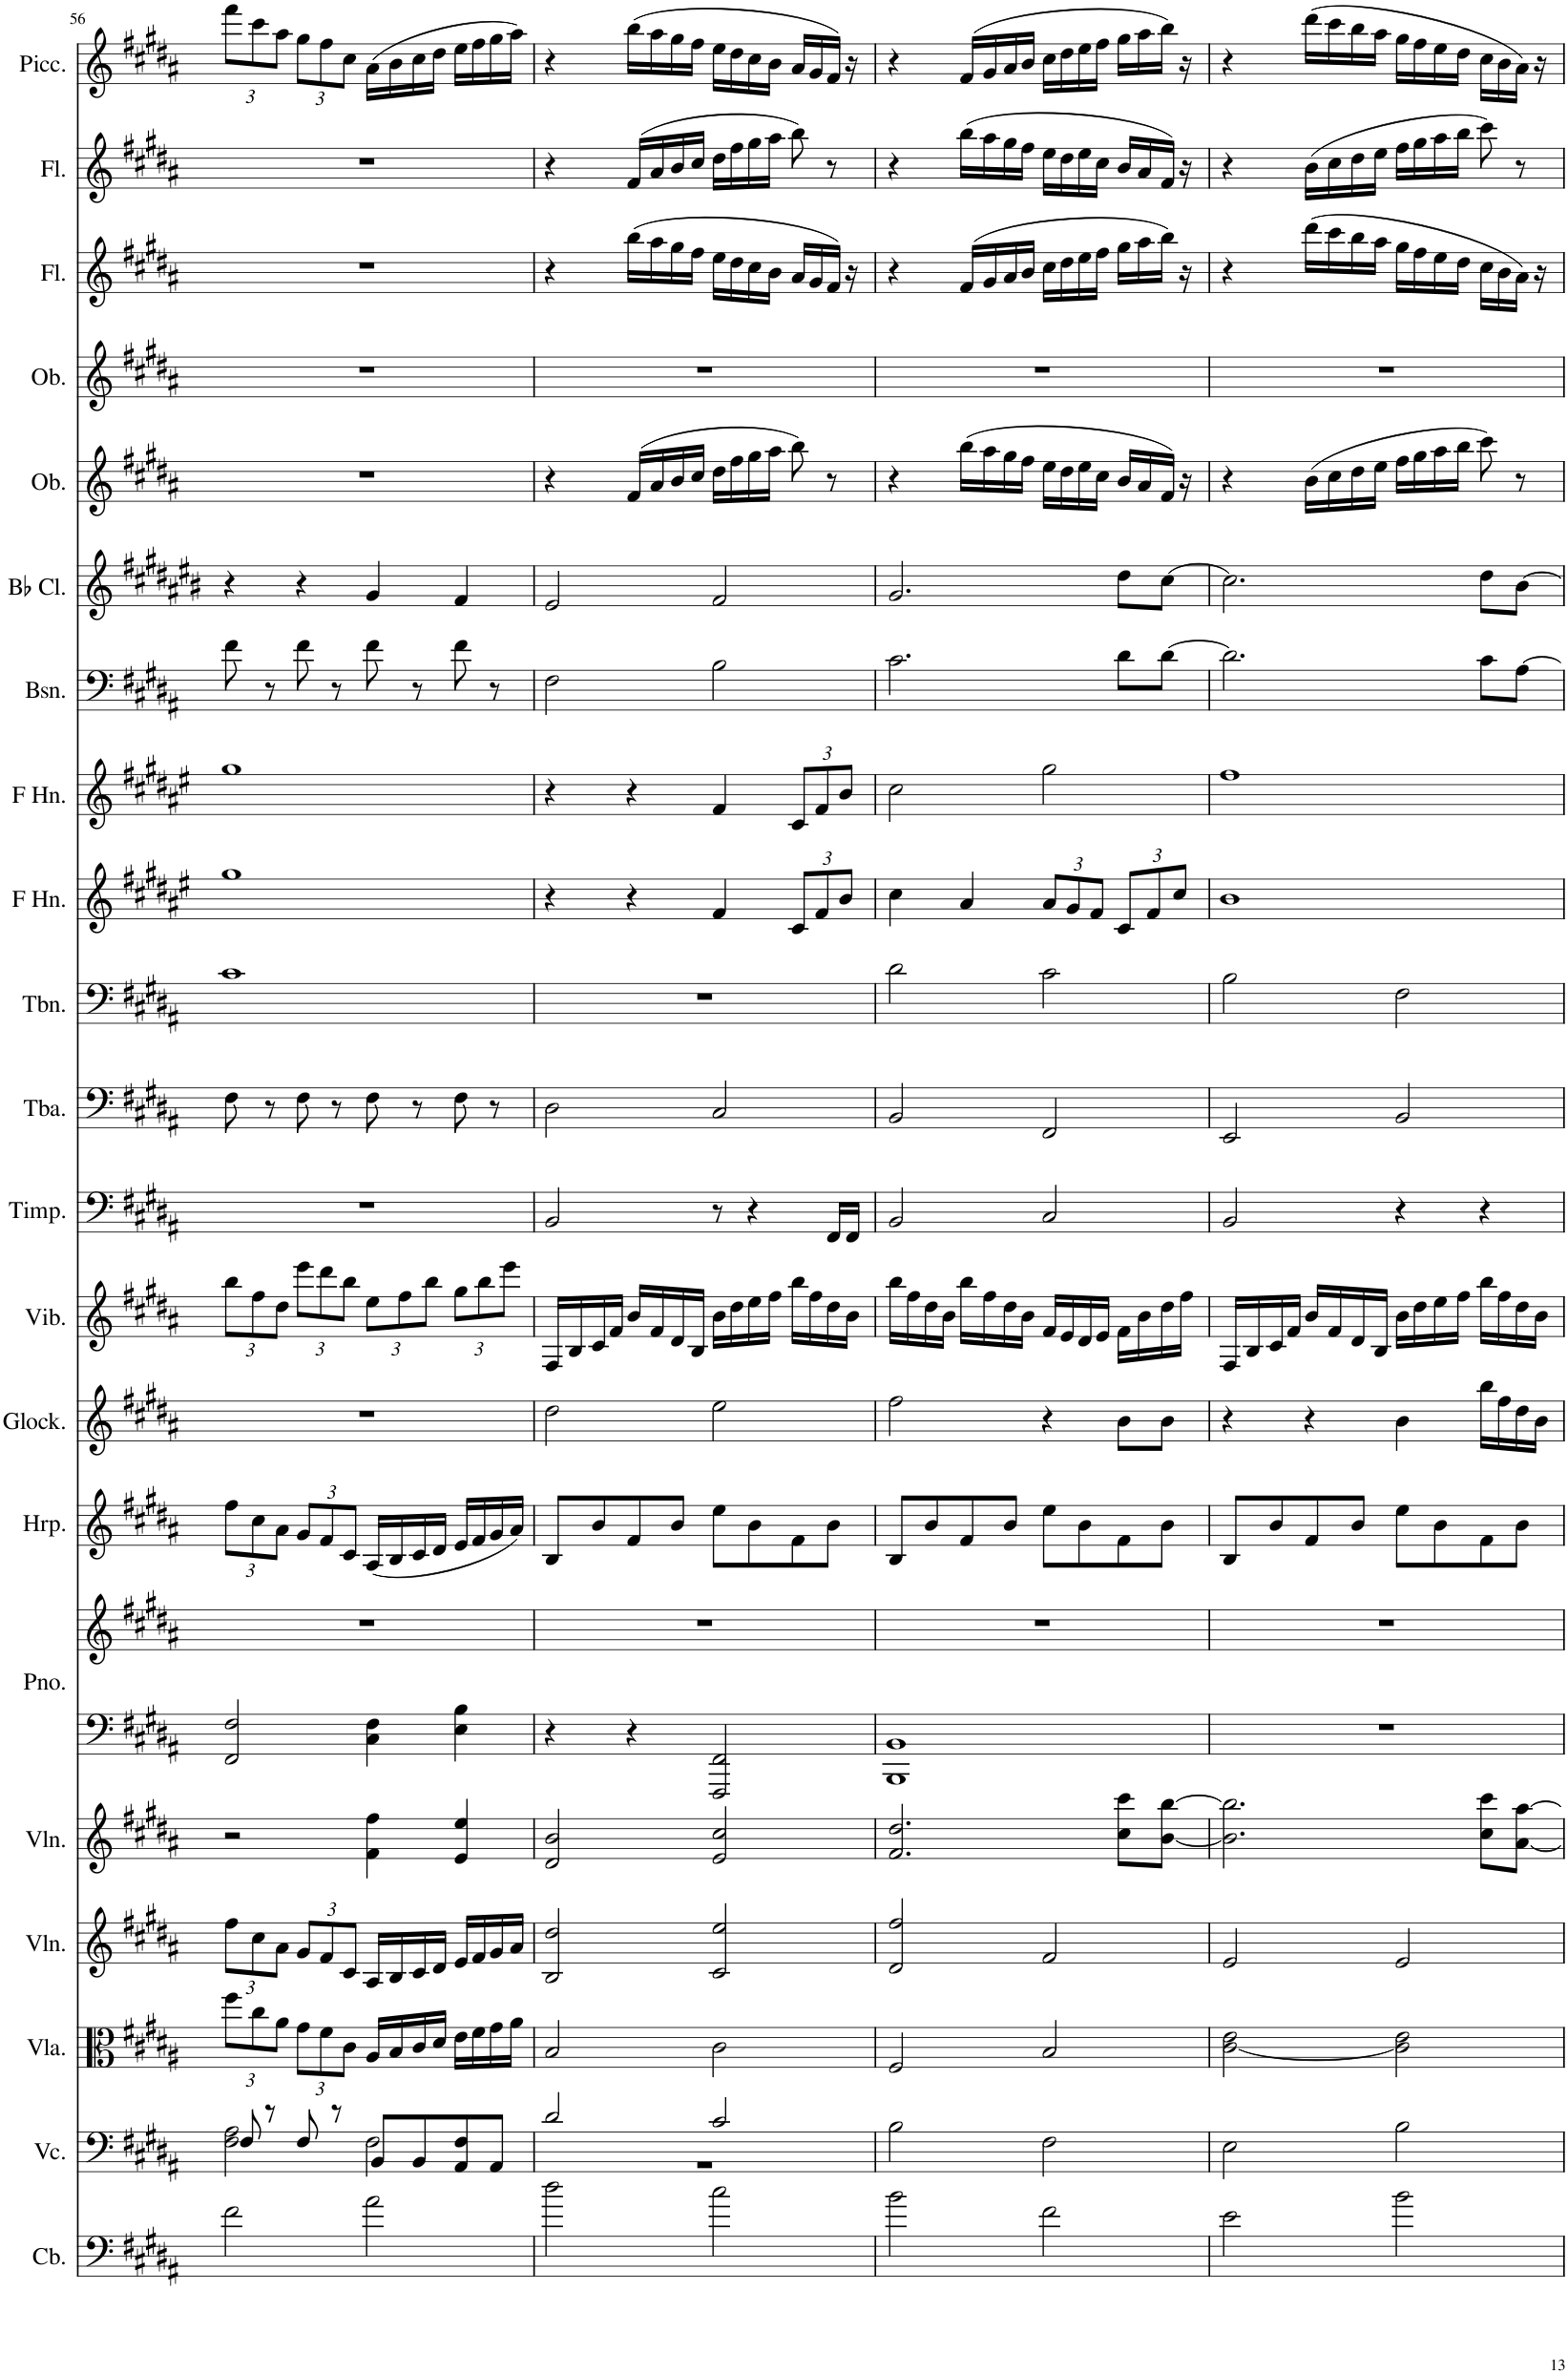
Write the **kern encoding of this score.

**kern	**kern	**kern	**kern	**kern	**kern	**kern	**kern	**kern	**kern	**kern	**kern	**kern	**kern	**kern	**kern	**kern	**kern	**kern	**kern	**kern	**kern
*part21	*part20	*part19	*part18	*part17	*part16	*part16	*part15	*part14	*part13	*part12	*part11	*part10	*part9	*part8	*part7	*part6	*part5	*part4	*part3	*part2	*part1
*staff22	*staff21	*staff20	*staff19	*staff18	*staff17	*staff16	*staff15	*staff14	*staff13	*staff12	*staff11	*staff10	*staff9	*staff8	*staff7	*staff6	*staff5	*staff4	*staff3	*staff2	*staff1
*I"Contrabass	*I"Violoncello	*I"Viola	*I"Violin	*I"Violin	*I"Piano	*	*I"Harp	*I"Glockenspiel	*I"Vibraphone	*I"Timpani	*I"Tuba	*I"Trombone	*I"Horn in F	*I"Horn in F	*I"Bassoon	*I"Bb Clarinet	*I"Oboe	*I"Oboe	*I"Flute	*I"Flute	*I"Piccolo
*I'Cb.	*I'Vc.	*I'Vla.	*I'Vln.	*I'Vln.	*I'Pno.	*	*I'Hrp.	*I'Glock.	*I'Vib.	*I'Timp.	*I'Tba.	*I'Tbn.	*	*	*I'Bsn.	*I'Bb Cl.	*I'Ob.	*I'Ob.	*I'Fl.	*I'Fl.	*I'Picc.
!!LO:PB:g=z
*clefF4	*clefF4	*clefC3	*clefG2	*clefG2	*clefF4	*clefG2	*clefG2	*clefG2	*clefG2	*clefF4	*clefF4	*clefF4	*clefG2	*clefG2	*clefF4	*clefG2	*clefG2	*clefG2	*clefG2	*clefG2	*clefG2
*Trd7c12	*	*	*	*	*	*	*	*Trd-14c-24	*	*	*	*	*Trd4c7	*Trd4c7	*	*Trd1c2	*	*	*	*	*Trd-7c-12
*k[f#c#g#d#a#]	*k[f#c#g#d#a#]	*k[f#c#g#d#a#]	*k[f#c#g#d#a#]	*k[f#c#g#d#a#]	*k[f#c#g#d#a#]	*k[f#c#g#d#a#]	*k[f#c#g#d#a#]	*k[f#c#g#d#a#]	*k[f#c#g#d#a#]	*k[f#c#g#d#a#]	*k[f#c#g#d#a#]	*k[f#c#g#d#a#]	*k[f#c#g#d#a#e#]	*k[f#c#g#d#a#e#]	*k[f#c#g#d#a#]	*k[f#c#g#d#a#e#b#]	*k[f#c#g#d#a#]	*k[f#c#g#d#a#]	*k[f#c#g#d#a#]	*k[f#c#g#d#a#]	*k[f#c#g#d#a#]
*M4/4	*M4/4	*M4/4	*M4/4	*M4/4	*M4/4	*M4/4	*M4/4	*M4/4	*M4/4	*M4/4	*M4/4	*M4/4	*M4/4	*M4/4	*M4/4	*M4/4	*M4/4	*M4/4	*M4/4	*M4/4	*M4/4
=56	=56	=56	=56	=56	=56	=56	=56	=56	=56	=56	=56	=56	=56	=56	=56	=56	=56	=56	=56	=56	=56
*	*^	*	*	*	*	*	*	*	*	*	*	*	*	*	*	*	*	*	*	*	*
*	*	*	*Xbrackettup	*Xbrackettup	*	*	*	*Xbrackettup	*	*Xbrackettup	*	*	*	*	*	*	*	*	*	*	*	*Xbrackettup
2f#\	8F#/	2F#\ 2A#\	12ff#\L	12ff#\L	2r	2FF#/ 2F#/	1r	12ff#\L	1r	12bb\L	1r	8F#\	1c#	1gg#	1gg#	8f#\	4r	1r	1r	1r	1r	12fff#\L
.	.	.	12cc#\	12cc#\	.	.	.	12cc#\	.	12ff#\	.	.	.	.	.	.	.	.	.	.	.	12ccc#\
.	8r	.	.	.	.	.	.	.	.	.	.	8r	.	.	.	8r	.	.	.	.	.	.
.	.	.	12a#\J	12a#\J	.	.	.	12a#\J	.	12dd#\J	.	.	.	.	.	.	.	.	.	.	.	12aa#\J
.	8F#/	.	12g#\L	12g#/L	.	.	.	12g#/L	.	12eee\L	.	8F#\	.	.	.	8f#\	4r	.	.	.	.	12gg#\L
.	.	.	12f#\	12f#/	.	.	.	12f#/	.	12ddd#\	.	.	.	.	.	.	.	.	.	.	.	12ff#\
.	8r	.	.	.	.	.	.	.	.	.	.	8r	.	.	.	8r	.	.	.	.	.	.
.	.	.	12c#\J	12c#/J	.	.	.	12c#/J	.	12bb\J	.	.	.	.	.	.	.	.	.	.	.	12cc#\J
2a#\	8BB/L	2F#\	16A#/LL	16A#/LL	4f#\ 4ff#\	4C#\ 4F#\	.	(16A#/LL	.	12ee\L	.	8F#\	.	.	.	8f#\	4g#/	.	.	.	.	(16a#\LL
.	.	.	16B/	16B/	.	.	.	16B/	.	.	.	.	.	.	.	.	.	.	.	.	.	16b\
.	.	.	.	.	.	.	.	.	.	12ff#\	.	.	.	.	.	.	.	.	.	.	.	.
.	8BB/	.	16c#/	16c#/	.	.	.	16c#/	.	.	.	8r	.	.	.	8r	.	.	.	.	.	16cc#\
.	.	.	.	.	.	.	.	.	.	12bb\J	.	.	.	.	.	.	.	.	.	.	.	.
.	.	.	16d#/JJ	16d#/JJ	.	.	.	16d#/JJ	.	.	.	.	.	.	.	.	.	.	.	.	.	16dd#\JJ
.	8AA#/ 8F#/	.	16e\LL	16e/LL	4e/ 4ee/	4E\ 4B\	.	16e/LL	.	12gg#\L	.	8F#\	.	.	.	8f#\	4f#/	.	.	.	.	16ee\LL
.	.	.	16f#\	16f#/	.	.	.	16f#/	.	.	.	.	.	.	.	.	.	.	.	.	.	16ff#\
.	.	.	.	.	.	.	.	.	.	12bb\	.	.	.	.	.	.	.	.	.	.	.	.
.	8AA#/J	.	16g#\	16g#/	.	.	.	16g#/	.	.	.	8r	.	.	.	8r	.	.	.	.	.	16gg#\
.	.	.	.	.	.	.	.	.	.	12eee\J	.	.	.	.	.	.	.	.	.	.	.	.
.	.	.	16a#\JJ	16a#/JJ	.	.	.	16a#/JJ)	.	.	.	.	.	.	.	.	.	.	.	.	.	16aa#\JJ)
=57	=57	=57	=57	=57	=57	=57	=57	=57	=57	=57	=57	=57	=57	=57	=57	=57	=57	=57	=57	=57	=57	=57
2dd#\	2d#/	1r	2B/	2B/ 2dd#/	2d#/ 2b/	4r	1r	8B/L	2dd#\	16F#/LL	2BB/	2D#\	1r	4r	4r	2F#\	2e#/	4r	1r	4r	4r	4r
.	.	.	.	.	.	.	.	.	.	16B/	.	.	.	.	.	.	.	.	.	.	.	.
.	.	.	.	.	.	.	.	8b/	.	16c#/	.	.	.	.	.	.	.	.	.	.	.	.
.	.	.	.	.	.	.	.	.	.	16f#/JJ	.	.	.	.	.	.	.	.	.	.	.	.
.	.	.	.	.	.	4r	.	8f#/	.	16b/LL	.	.	.	4r	4r	.	.	(16f#/LL	.	(16bb\LL	(16f#/LL	(16bb\LL
.	.	.	.	.	.	.	.	.	.	16f#/	.	.	.	.	.	.	.	16a#/	.	16aa#\	16a#/	16aa#\
.	.	.	.	.	.	.	.	8b/J	.	16d#/	.	.	.	.	.	.	.	16b/	.	16gg#\	16b/	16gg#\
.	.	.	.	.	.	.	.	.	.	16B/JJ	.	.	.	.	.	.	.	16cc#/JJ	.	16ff#\JJ	16cc#/JJ	16ff#\JJ
2cc#\	2c#/	.	2c#\	2c#/ 2ee/	2e/ 2cc#/	2FFF#/ 2FF#/	.	8ee\L	2ee\	16b\LL	8r	2C#/	.	4f#/	4f#/	2B\	2f#/	16dd#\LL	.	16ee\LL	16dd#\LL	16ee\LL
.	.	.	.	.	.	.	.	.	.	16dd#\	.	.	.	.	.	.	.	16ff#\	.	16dd#\	16ff#\	16dd#\
.	.	.	.	.	.	.	.	8b\	.	16ee\	4r	.	.	.	.	.	.	16gg#\	.	16cc#\	16gg#\	16cc#\
.	.	.	.	.	.	.	.	.	.	16ff#\JJ	.	.	.	.	.	.	.	16aa#\JJ	.	16b\JJ	16aa#\JJ	16b\JJ
*	*	*	*	*	*	*	*	*	*	*	*	*	*	*Xbrackettup	*Xbrackettup	*	*	*	*	*	*	*
.	.	.	.	.	.	.	.	8f#\	.	16bb\LL	.	.	.	12c#/L	12c#/L	.	.	8bb\)	.	16a#/LL	8bb\)	16a#/LL
.	.	.	.	.	.	.	.	.	.	16ff#\	.	.	.	.	.	.	.	.	.	16g#/	.	16g#/
.	.	.	.	.	.	.	.	.	.	.	.	.	.	12f#/	12f#/	.	.	.	.	.	.	.
.	.	.	.	.	.	.	.	8b\J	.	16dd#\	16FF#/LL	.	.	.	.	.	.	8r	.	16f#/JJ)	8r	16f#/JJ)
.	.	.	.	.	.	.	.	.	.	.	.	.	.	12b/J	12b/J	.	.	.	.	.	.	.
.	.	.	.	.	.	.	.	.	.	16b\JJ	16FF#/JJ	.	.	.	.	.	.	.	.	16r	.	16r
*	*v	*v	*	*	*	*	*	*	*	*	*	*	*	*	*	*	*	*	*	*	*	*
=58	=58	=58	=58	=58	=58	=58	=58	=58	=58	=58	=58	=58	=58	=58	=58	=58	=58	=58	=58	=58	=58
2b\	2B\	2F#/	2d#/ 2ff#/	2.f#/ 2.dd#/	1BBB 1BB	1r	8B/L	2ff#\	16bb\LL	2BB/	2BB/	2d#\	4cc#\	2cc#\	2.c#\	2.g#/	4r	1r	4r	4r	4r
.	.	.	.	.	.	.	.	.	16ff#\	.	.	.	.	.	.	.	.	.	.	.	.
.	.	.	.	.	.	.	8b/	.	16dd#\	.	.	.	.	.	.	.	.	.	.	.	.
.	.	.	.	.	.	.	.	.	16b\JJ	.	.	.	.	.	.	.	.	.	.	.	.
.	.	.	.	.	.	.	8f#/	.	16bb\LL	.	.	.	4a#/	.	.	.	(16bb\LL	.	(16f#/LL	(16bb\LL	(16f#/LL
.	.	.	.	.	.	.	.	.	16ff#\	.	.	.	.	.	.	.	16aa#\	.	16g#/	16aa#\	16g#/
.	.	.	.	.	.	.	8b/J	.	16dd#\	.	.	.	.	.	.	.	16gg#\	.	16a#/	16gg#\	16a#/
.	.	.	.	.	.	.	.	.	16b\JJ	.	.	.	.	.	.	.	16ff#\JJ	.	16b/JJ	16ff#\JJ	16b/JJ
2f#\	2F#\	2B/	2f#/	.	.	.	8ee\L	4r	16f#/LL	2C#/	2FF#/	2c#\	12a#/L	2gg#\	.	.	16ee\LL	.	16cc#\LL	16ee\LL	16cc#\LL
.	.	.	.	.	.	.	.	.	16e/	.	.	.	.	.	.	.	16dd#\	.	16dd#\	16dd#\	16dd#\
.	.	.	.	.	.	.	.	.	.	.	.	.	12g#/	.	.	.	.	.	.	.	.
.	.	.	.	.	.	.	8b\	.	16d#/	.	.	.	.	.	.	.	16ee\	.	16ee\	16ee\	16ee\
.	.	.	.	.	.	.	.	.	.	.	.	.	12f#/J	.	.	.	.	.	.	.	.
.	.	.	.	.	.	.	.	.	16e/JJ	.	.	.	.	.	.	.	16cc#\JJ	.	16ff#\JJ	16cc#\JJ	16ff#\JJ
.	.	.	.	8cc#\ 8ccc#\L	.	.	8f#\	8b\L	16f#\LL	.	.	.	12c#/L	.	8d#\L	8dd#\L	16b/LL	.	16gg#\LL	16b/LL	16gg#\LL
.	.	.	.	.	.	.	.	.	16b\	.	.	.	.	.	.	.	16a#/	.	16aa#\	16a#/	16aa#\
.	.	.	.	.	.	.	.	.	.	.	.	.	12f#/	.	.	.	.	.	.	.	.
.	.	.	.	[8b\ [8bb\J	.	.	8b\J	8b\J	16dd#\	.	.	.	.	.	[8d#\J	[8cc#\J	16f#/JJ)	.	16bb\JJ)	16f#/JJ)	16bb\JJ)
.	.	.	.	.	.	.	.	.	.	.	.	.	12cc#/J	.	.	.	.	.	.	.	.
.	.	.	.	.	.	.	.	.	16ff#\JJ	.	.	.	.	.	.	.	16r	.	16r	16r	16r
=59	=59	=59	=59	=59	=59	=59	=59	=59	=59	=59	=59	=59	=59	=59	=59	=59	=59	=59	=59	=59	=59
2e\	2E\	[2c#\ 2e\	2e/	2.b\] 2.bb\]	1r	1r	8B/L	4r	16F#/LL	2BB/	2EE/	2B\	1b	1ff#	2.d#\]	2.cc#\]	4r	1r	4r	4r	4r
.	.	.	.	.	.	.	.	.	16B/	.	.	.	.	.	.	.	.	.	.	.	.
.	.	.	.	.	.	.	8b/	.	16c#/	.	.	.	.	.	.	.	.	.	.	.	.
.	.	.	.	.	.	.	.	.	16f#/JJ	.	.	.	.	.	.	.	.	.	.	.	.
.	.	.	.	.	.	.	8f#/	4r	16b/LL	.	.	.	.	.	.	.	(16b\LL	.	(16ddd#\LL	(16b\LL	(16ddd#\LL
.	.	.	.	.	.	.	.	.	16f#/	.	.	.	.	.	.	.	16cc#\	.	16ccc#\	16cc#\	16ccc#\
.	.	.	.	.	.	.	8b/J	.	16d#/	.	.	.	.	.	.	.	16dd#\	.	16bb\	16dd#\	16bb\
.	.	.	.	.	.	.	.	.	16B/JJ	.	.	.	.	.	.	.	16ee\JJ	.	16aa#\JJ	16ee\JJ	16aa#\JJ
2b\	2B\	2c#\] 2e\	2e/	.	.	.	8ee\L	4b\	16b\LL	4r	2BB/	2F#\	.	.	.	.	16ff#\LL	.	16gg#\LL	16ff#\LL	16gg#\LL
.	.	.	.	.	.	.	.	.	16dd#\	.	.	.	.	.	.	.	16gg#\	.	16ff#\	16gg#\	16ff#\
.	.	.	.	.	.	.	8b\	.	16ee\	.	.	.	.	.	.	.	16aa#\	.	16ee\	16aa#\	16ee\
.	.	.	.	.	.	.	.	.	16ff#\JJ	.	.	.	.	.	.	.	16bb\JJ	.	16dd#\JJ	16bb\JJ	16dd#\JJ
.	.	.	.	8cc#\ 8ccc#\L	.	.	8f#\	16bb\LL	16bb\LL	4r	.	.	.	.	8c#\L	8dd#\L	8ccc#\)	.	16cc#\LL	8ccc#\)	16cc#\LL
.	.	.	.	.	.	.	.	16ff#\	16ff#\	.	.	.	.	.	.	.	.	.	16b\	.	16b\
.	.	.	.	[8a#\ [8aa#\J	.	.	8b\J	16dd#\	16dd#\	.	.	.	.	.	[8A#\J	[8b#\J	8r	.	16a#\JJ)	8r	16a#\JJ)
.	.	.	.	.	.	.	.	16b\JJ	16b\JJ	.	.	.	.	.	.	.	.	.	16r	.	16r
=	=	=	=	=	=	=	=	=	=	=	=	=	=	=	=	=	=	=	=	=	=
*-	*-	*-	*-	*-	*-	*-	*-	*-	*-	*-	*-	*-	*-	*-	*-	*-	*-	*-	*-	*-	*-
